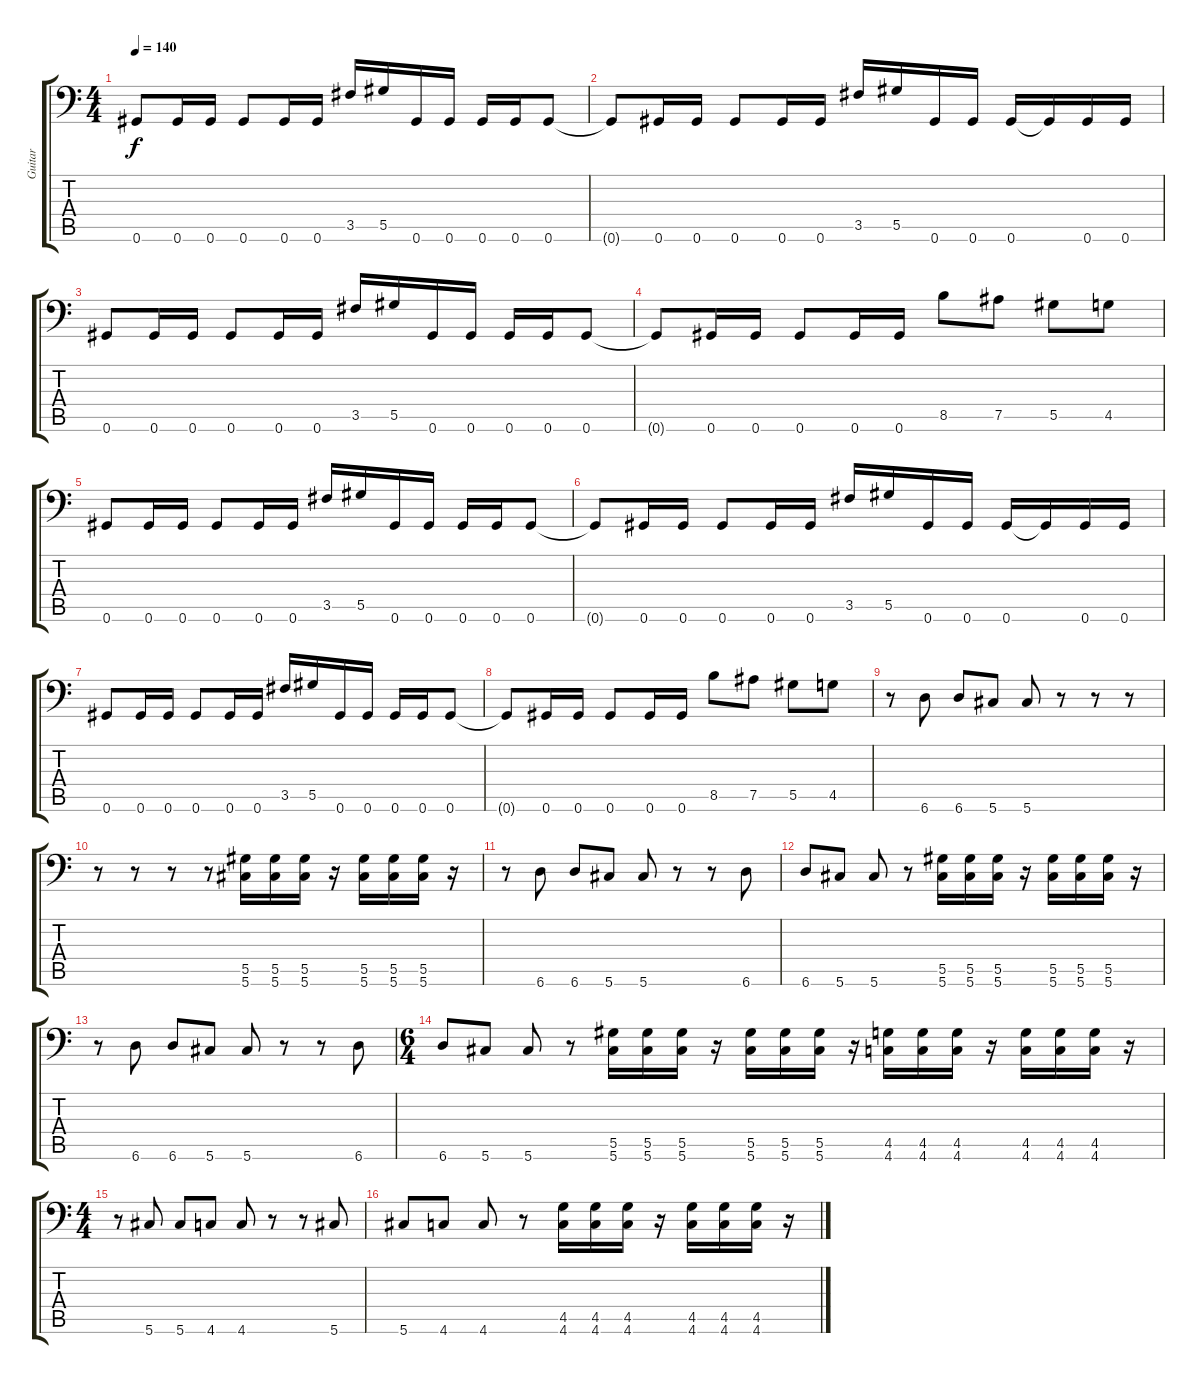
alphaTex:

\track ("Guitar" "Guitar") {instrument distortionguitar}
\staff {score tabs}
\tuning (Bb3 F3 Db3 Ab2 Eb2 Ab1) {hide}
\ts (4 4)
\tempo 140
\clef f4
\ks c
0.6.8{dy f} 0.6.16 0.6.16 0.6.8 0.6.16 0.6.16 3.5.16 5.5.16 0.6.16 0.6.16 0.6.16 0.6.16 0.6.8 |
0.6{t}.8 0.6.16 0.6.16 0.6.8 0.6.16 0.6.16 3.5.16 5.5.16 0.6.16 0.6.16 0.6.16 0.6{t}.16 0.6.16 0.6.16 |
0.6.8 0.6.16 0.6.16 0.6.8 0.6.16 0.6.16 3.5.16 5.5.16 0.6.16 0.6.16 0.6.16 0.6.16 0.6.8 |
0.6{t}.8 0.6.16 0.6.16 0.6.8 0.6.16 0.6.16 8.5.8 7.5.8 5.5.8 4.5.8 |
0.6.8 0.6.16 0.6.16 0.6.8 0.6.16 0.6.16 3.5.16 5.5.16 0.6.16 0.6.16 0.6.16 0.6.16 0.6.8 |
0.6{t}.8 0.6.16 0.6.16 0.6.8 0.6.16 0.6.16 3.5.16 5.5.16 0.6.16 0.6.16 0.6.16 0.6{t}.16 0.6.16 0.6.16 |
0.6.8 0.6.16 0.6.16 0.6.8 0.6.16 0.6.16 3.5.16 5.5.16 0.6.16 0.6.16 0.6.16 0.6.16 0.6.8 |
0.6{t}.8 0.6.16 0.6.16 0.6.8 0.6.16 0.6.16 8.5.8 7.5.8 5.5.8 4.5.8 |
r.8 6.6.8 6.6.8 5.6.8 5.6.8 r.8 r.8 r.8 |
r.8 r.8 r.8 r.8 (5.5 5.6).16 (5.5 5.6).16 (5.5 5.6).16 r.16 (5.5 5.6).16 (5.5 5.6).16 (5.5 5.6).16 r.16 |
r.8 6.6.8 6.6.8 5.6.8 5.6.8 r.8 r.8 6.6.8 |
6.6.8 5.6.8 5.6.8 r.8 (5.5 5.6).16 (5.5 5.6).16 (5.5 5.6).16 r.16 (5.5 5.6).16 (5.5 5.6).16 (5.5 5.6).16 r.16 |
r.8 6.6.8 6.6.8 5.6.8 5.6.8 r.8 r.8 6.6.8 |
\ts (6 4)
6.6.8 5.6.8 5.6.8 r.8 (5.5 5.6).16 (5.5 5.6).16 (5.5 5.6).16 r.16 (5.5 5.6).16 (5.5 5.6).16 (5.5 5.6).16 r.16 (4.5 4.6).16 (4.5 4.6).16 (4.5 4.6).16 r.16 (4.5 4.6).16 (4.5 4.6).16 (4.5 4.6).16 r.16 |
\ts (4 4)
r.8 5.6.8 5.6.8 4.6.8 4.6.8 r.8 r.8 5.6.8 |
5.6.8 4.6.8 4.6.8 r.8 (4.5 4.6).16 (4.5 4.6).16 (4.5 4.6).16 r.16 (4.5 4.6).16 (4.5 4.6).16 (4.5 4.6).16 r.16
